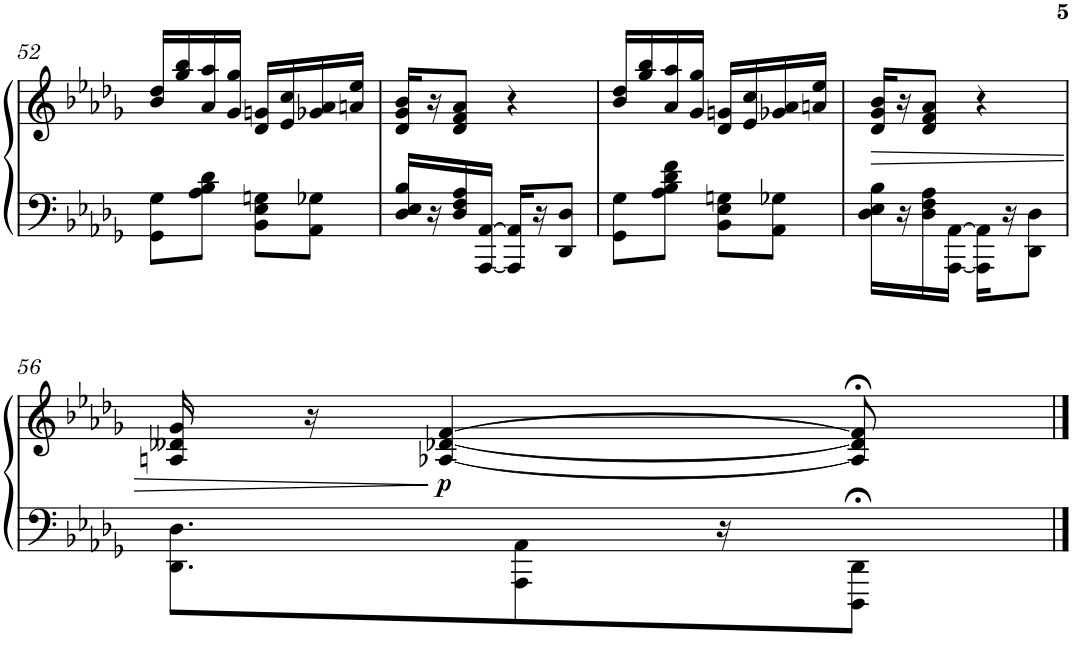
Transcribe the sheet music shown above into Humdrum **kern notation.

**kern	**kern	**dynam
*part1	*part1	*part1
*staff2	*staff1	*staff1/2
*I"Piano	*	*
*I'Pno.	*	*
!!LO:PB:g=z
*clefF4	*clefG2	*
*k[b-e-a-d-g-]	*k[b-e-a-d-g-]	*
*D-:	*D-:	*
*M2/4	*M2/4	*
=52	=52	=52
8GG-\ 8G-\L	16b-/ 16dd-/LL	.
.	16gg-/ 16bb-/	.
8A-\ 8B-\ 8d-\J	16a-/ 16aa-/	.
.	16g-/ 16gg-/JJ	.
8BB-\ 8E-\ 8Gn\L	16d-/ 16gn/LL	.
.	16e-/ 16cc/	.
8AA-\ 8G-X\J	16g-X/ 16a-/	.
.	16an/ 16ee-/JJ	.
=53	=53	=53
16D-/ 16E-/ 16B-/LL	16d-/ 16g-/ 16b-/LL	.
16r	16r	.
16D-/ 16F/ 16A-/	8d-/ 8f/ 8a-/J	.
[16AAA-/ [16AA-/JJ	.	.
16AAA-/] 16AA-/]LL	4r	.
16r	.	.
8DD-/ 8D-/J	.	.
=54	=54	=54
8GG-\ 8G-\L	16b-/ 16dd-/LL	.
.	16gg-/ 16bb-/	.
8A-\ 8B-\ 8d-\ 8f\J	16a-/ 16aa-/	.
.	16g-/ 16gg-/JJ	.
8BB-\ 8E-\ 8Gn\L	16d-/ 16gn/LL	.
.	16e-/ 16cc/	.
8AA-\ 8G-X\J	16g-X/ 16a-/	.
.	16an/ 16ee-/JJ	.
=55	=55	=55
!	!	!LO:HP:b
16D-\ 16E-\ 16B-\LL	16d-/ 16g-/ 16b-/LL	>
16r	16r	.
16D-\ 16F\ 16A-\	8d-/ 8f/ 8a-/J	.
[16AAA-\ [16AA-\JJ	.	.
16AAA-\] 16AA-\]LL	4r	.
16r	.	.
8DD-\ 8D-\J	.	.
!!LO:LB:g=z
=56	=56	=56
8.DD-\ 8.D-\L	16An/ 16d--X/ 16g-/	.
.	16r	.
!	!	!LO:DY:n=1:b
.	[4A-X/ [4d-X/ [4f/	] p
8AAA-\ 8AA-\	.	.
16r	.	.
8DDD-\;< 8DD-\;<J	8A-/];< 8d-/];< 8f/];<	.
==	==	==
*-	*-	*-
